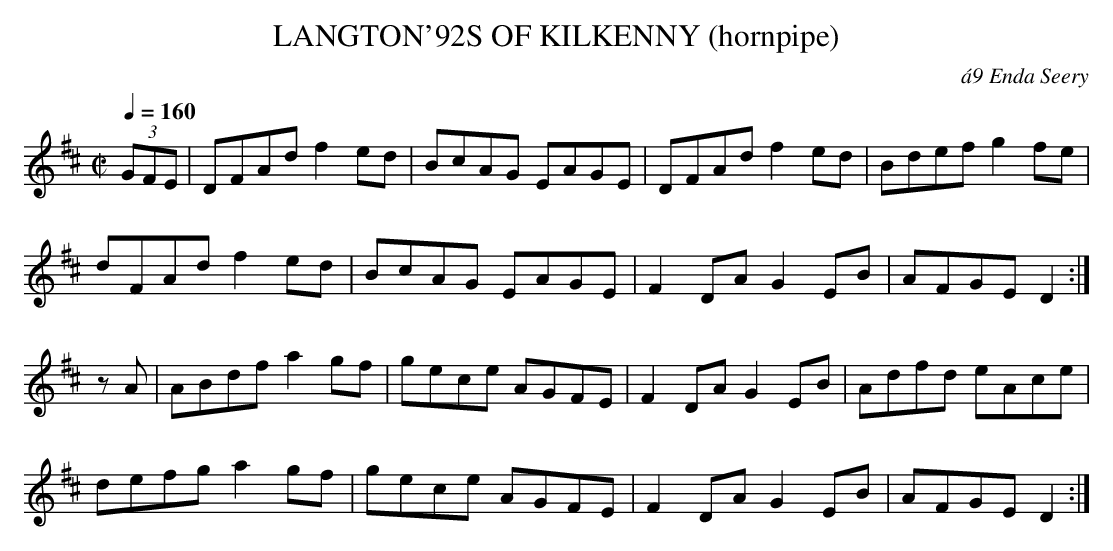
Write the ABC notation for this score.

X:1
T:LANGTON\'92S OF KILKENNY (hornpipe)
C:\'a9 Enda Seery
by Enda Seery. Track 12, tune 2.
Q:1/4=160
M:C|
L:1/8
K:D
(3GFE|DFAd f2ed|BcAG EAGE|DFAd f2ed|Bdef g2fe|
dFAd f2ed|BcAG EAGE|F2DA G2EB|AFGE D2 :|
zA|ABdf a2gf|gece AGFE|F2DA G2EB|Adfd eAce|
defg a2gf|gece AGFE|F2DA G2EB|AFGE D2 :|
